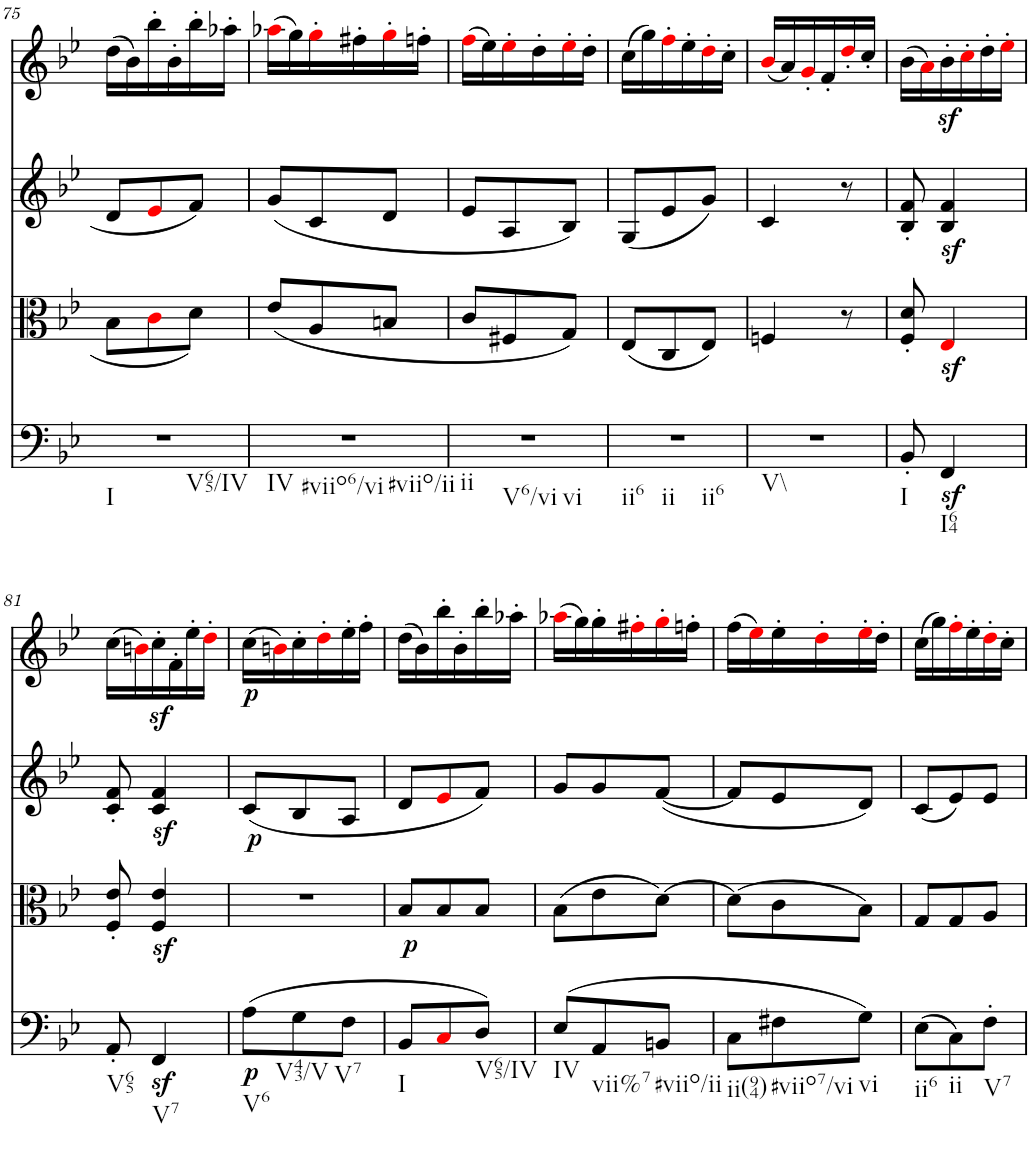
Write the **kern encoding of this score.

**kern	**dynam	**kern	**dynam	**kern	**dynam	**kern	**dynam
*part4	*part4	*part3	*part3	*part2	*part2	*part1	*part1
*staff4	*staff4	*staff3	*staff3	*staff2	*staff2	*staff1	*staff1
*I"Violoncello	*	*I"Viola	*	*I"Violin II	*	*I"Violin I	*
*I'Vc	*	*I'Vla	*	*I'Vln	*	*I'Vln	*
!!LO:PB:g=z
*clefF4	*	*clefC3	*	*clefG2	*	*clefG2	*
*k[b-e-]	*	*k[b-e-]	*	*k[b-e-]	*	*k[b-e-]	*
*M3/8	*	*M3/8	*	*M3/8	*	*M3/8	*
=75	=75	=75	=75	=75	=75	=75	=75
!LO:TX:b:t=I	!	!	!	!	!	!	!
!LO:TX:b:t=V65/IV	!	!	!	!	!	!	!
4.r	.	8B-\L	.	8d/L	.	(16dd\LL	.
.	.	.	.	.	.	16b-\)	.
.	.	8ci\	.	8e-i/	.	16bb-'\	.
.	.	.	.	.	.	16b-'\	.
.	.	8d\J	.	8f/J	.	16bb-'\	.
.	.	.	.	.	.	16aa-X'\JJ	.
=76	=76	=76	=76	=76	=76	=76	=76
!LO:TX:b:t=IV	!	!	!	!	!	!	!
!LO:TX:b:t=#viio6/vi	!	!	!	!	!	!	!
!LO:TX:b:t=#viio/ii	!	!	!	!	!	!	!
4.r	.	(8e-/L	.	(8g/L	.	(16aa-Xi\LL	.
.	.	.	.	.	.	16gg\)	.
.	.	8A/	.	8c/	.	16gg'i\	.
.	.	.	.	.	.	16ff#X'\	.
.	.	8Bn/J	.	8d/J	.	16gg'i\	.
.	.	.	.	.	.	16ffn'\JJ	.
=77	=77	=77	=77	=77	=77	=77	=77
!LO:TX:b:t=ii	!	!	!	!	!	!	!
!LO:TX:b:t=V6/vi	!	!	!	!	!	!	!
!LO:TX:b:t=vi	!	!	!	!	!	!	!
4.r	.	8c/L	.	8e-/L	.	(16ffi\LL	.
.	.	.	.	.	.	16ee-\)	.
.	.	8F#X/	.	8A/	.	16ee-'i\	.
.	.	.	.	.	.	16dd'\	.
.	.	8G/J)	.	8B-/J)	.	16ee-'i\	.
.	.	.	.	.	.	16dd'\JJ	.
=78	=78	=78	=78	=78	=78	=78	=78
!LO:TX:b:t=ii6	!	!	!	!	!	!	!
!LO:TX:b:t=ii	!	!	!	!	!	!	!
!LO:TX:b:t=ii6	!	!	!	!	!	!	!
4.r	.	(8E-/L	.	(8G/L	.	(16cc\LL	.
.	.	.	.	.	.	16gg\)	.
.	.	8C/	.	8e-/	.	16ff'i\	.
.	.	.	.	.	.	16ee-'\	.
.	.	8E-/J)	.	8g/J)	.	16dd'i\	.
.	.	.	.	.	.	16cc'\JJ	.
=79	=79	=79	=79	=79	=79	=79	=79
!LO:TX:b:t=V\\	!	!	!	!	!	!	!
4.r	.	4Fn/	.	4c/	.	(16b-i/LL	.
.	.	.	.	.	.	16a/)	.
.	.	.	.	.	.	16g'i/	.
.	.	.	.	.	.	16f'/	.
.	.	8r	.	8r	.	16dd'i/	.
.	.	.	.	.	.	16cc'/JJ	.
=80	=80	=80	=80	=80	=80	=80	=80
!LO:TX:b:t=I	!	!	!	!	!	!	!
8BB-'/	.	8F/' 8d/'	.	8B-/' 8f/'	.	(16b-\LL	.
.	.	.	.	.	.	16ai\)	.
!LO:TX:b:t=I64	!	!	!	!	!	!	!
4FFz</	.	4E-z<i/	.	4B-/z< 4f/z<	.	16b-z<'\	.
.	.	.	.	.	.	16cc'i\	.
.	.	.	.	.	.	16dd'\	.
.	.	.	.	.	.	16ee-'i\JJ	.
!!LO:LB:g=z
=81	=81	=81	=81	=81	=81	=81	=81
!LO:TX:b:t=V65	!	!	!	!	!	!	!
8AA'/	.	8F/' 8e-/'	.	8c/' 8f/'	.	(16cc\LL	.
.	.	.	.	.	.	16bni\)	.
!LO:TX:b:t=V7	!	!	!	!	!	!	!
4FFz</	.	4F/z< 4e-/z<	.	4c/z< 4f/z<	.	16ccz<'\	.
.	.	.	.	.	.	16f'\	.
.	.	.	.	.	.	16ee-'\	.
.	.	.	.	.	.	16dd'i\JJ	.
=82	=82	=82	=82	=82	=82	=82	=82
!LO:TX:b:t=V6	!	!	!	!	!	!	!
!	!LO:DY:b	!	!	!	!LO:DY:b	!	!LO:DY:b
(8A\L	p	4.r	.	(<8c/L	p	(16cc\LL	p
.	.	.	.	.	.	16bni\)	.
!LO:TX:b:t=V43/V	!	!	!	!	!	!	!
8G\	.	.	.	8B-/	.	16cc'\	.
.	.	.	.	.	.	16dd'i\	.
!LO:TX:b:t=V7	!	!	!	!	!	!	!
8F\J	.	.	.	8A/J	.	16ee-'\	.
.	.	.	.	.	.	16ff'\JJ	.
=83	=83	=83	=83	=83	=83	=83	=83
!LO:TX:b:t=I	!	!	!	!	!	!	!
!	!	!	!LO:DY:b	!	!	!	!
8BB-/L	.	8B-/L	p	8d/L	.	(16dd\LL	.
.	.	.	.	.	.	16b-\)	.
8Ci/	.	8B-/	.	8e-i/	.	16bb-'\	.
.	.	.	.	.	.	16b-'\	.
!LO:TX:b:t=V65/IV	!	!	!	!	!	!	!
8D/J)	.	8B-/J	.	8f/J)	.	16bb-'\	.
.	.	.	.	.	.	16aa-X'\JJ	.
=84	=84	=84	=84	=84	=84	=84	=84
!LO:TX:b:t=IV	!	!	!	!	!	!	!
(8E-/L	.	(8B-\L	.	8g/L	.	(16aa-Xi\LL	.
.	.	.	.	.	.	16gg\)	.
!LO:TX:b:t=vii%7	!	!	!	!	!	!	!
8AA/	.	8e-\	.	8g/	.	16gg'\	.
.	.	.	.	.	.	16ff#X'i\	.
!LO:TX:b:t=#viio/ii	!	!	!	!	!	!	!
8BBn/J	.	[8d\J)	.	([8f/J	.	16gg'i\	.
.	.	.	.	.	.	16ffn'\JJ	.
=85	=85	=85	=85	=85	=85	=85	=85
!LO:TX:b:t=ii(94)	!	!	!	!	!	!	!
8C\L	.	(8d\L]	.	8f/L]	.	(16ff\LL	.
.	.	.	.	.	.	16ee-i\)	.
!LO:TX:b:t=#viio7/vi	!	!	!	!	!	!	!
8F#X\	.	8c\	.	8e-/	.	16ee-'\	.
.	.	.	.	.	.	16dd'i\	.
!LO:TX:b:t=vi	!	!	!	!	!	!	!
8G\J)	.	8B-\J)	.	8d/J)	.	16ee-'i\	.
.	.	.	.	.	.	16dd'\JJ	.
=86	=86	=86	=86	=86	=86	=86	=86
!LO:TX:b:t=ii6	!	!	!	!	!	!	!
(8E-\L	.	8G/L	.	(8c/L	.	(16cc\LL	.
.	.	.	.	.	.	16gg\)	.
!LO:TX:b:t=ii	!	!	!	!	!	!	!
8C\)	.	8G/	.	8e-/)	.	16ff'i\	.
.	.	.	.	.	.	16ee-'\	.
!LO:TX:b:t=V7	!	!	!	!	!	!	!
8F'\J	.	8A/J	.	8e-/J	.	16dd'i\	.
.	.	.	.	.	.	16cc'\JJ	.
=	=	=	=	=	=	=	=
*-	*-	*-	*-	*-	*-	*-	*-
